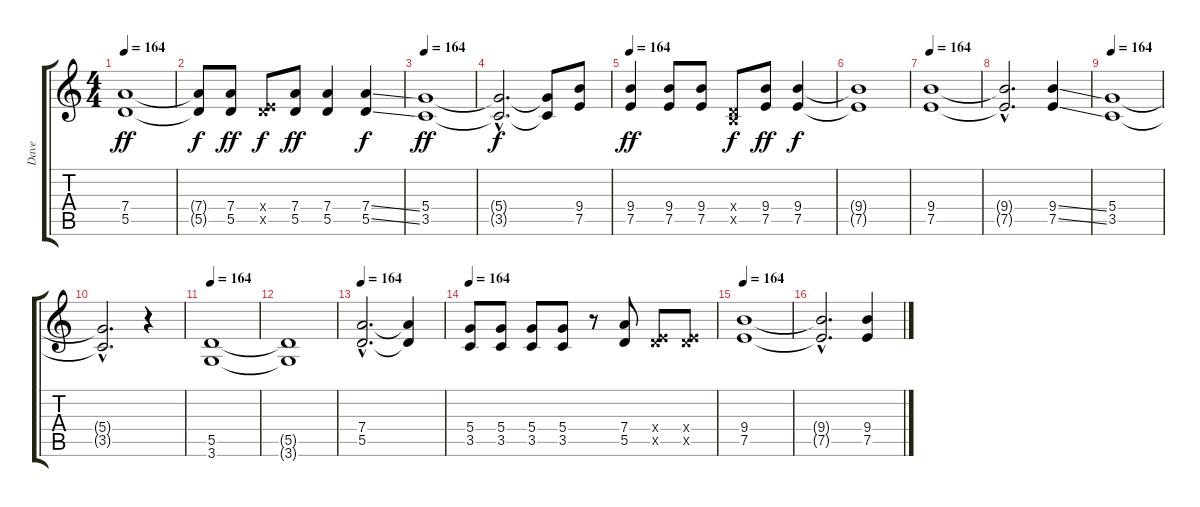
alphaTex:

\track ("Dave" "Dave") {instrument overdrivenguitar}
\staff {score tabs}
\tuning (E4 B3 G3 D3 A2 E2) {hide}
\ts (4 4)
\tempo 164
\clef g2
\ks c
(7.4 5.5).1{dy ff} |
(7.4{t} 5.5{t}).8{dy f} (7.4 5.5).8{dy ff} (0.4{x} 7.5{x}).8{dy f} (7.4 5.5).8{dy ff} (7.4 5.5).4 (7.4{ss} 5.5{ss}).4{dy f} |
\tempo 164
(5.4 3.5).1{dy ff} |
(5.4{hac t} 3.5{hac t}).2{d dy f} (5.4{t} 3.5{t}).8 (9.4 7.5).8 |
\tempo 164
(9.4 7.5).4{dy ff} (9.4 7.5).8 (9.4 7.5).8 (0.4{x} 2.5{x}).8{dy f} (9.4 7.5).8{dy ff} (9.4 7.5).4{dy f} |
(9.4{t} 7.5{t}).1 |
\tempo 164
(9.4 7.5).1 |
(9.4{hac t} 7.5{hac t}).2{d} (9.4{ss} 7.5{ss}).4 |
\tempo 164
(5.4 3.5).1 |
(5.4{hac t} 3.5{hac t}).2{d} r.4 |
\tempo 164
(5.5 3.6).1 |
(5.5{t} 3.6{t}).1 |
\tempo 164
(7.4{hac} 5.5{hac}).2{d} (7.4{t} 5.5{t}).4 |
\tempo 164
(5.4 3.5).8 (5.4 3.5).8 (5.4 3.5).8 (5.4 3.5).8 r.8 (7.4 5.5).8 (0.4{x} 7.5{x}).8 (0.4{x} 7.5{x}).8 |
\tempo 164
(9.4 7.5).1 |
(9.4{hac t} 7.5{hac t}).2{d} (9.4{ss} 7.5{ss}).4
